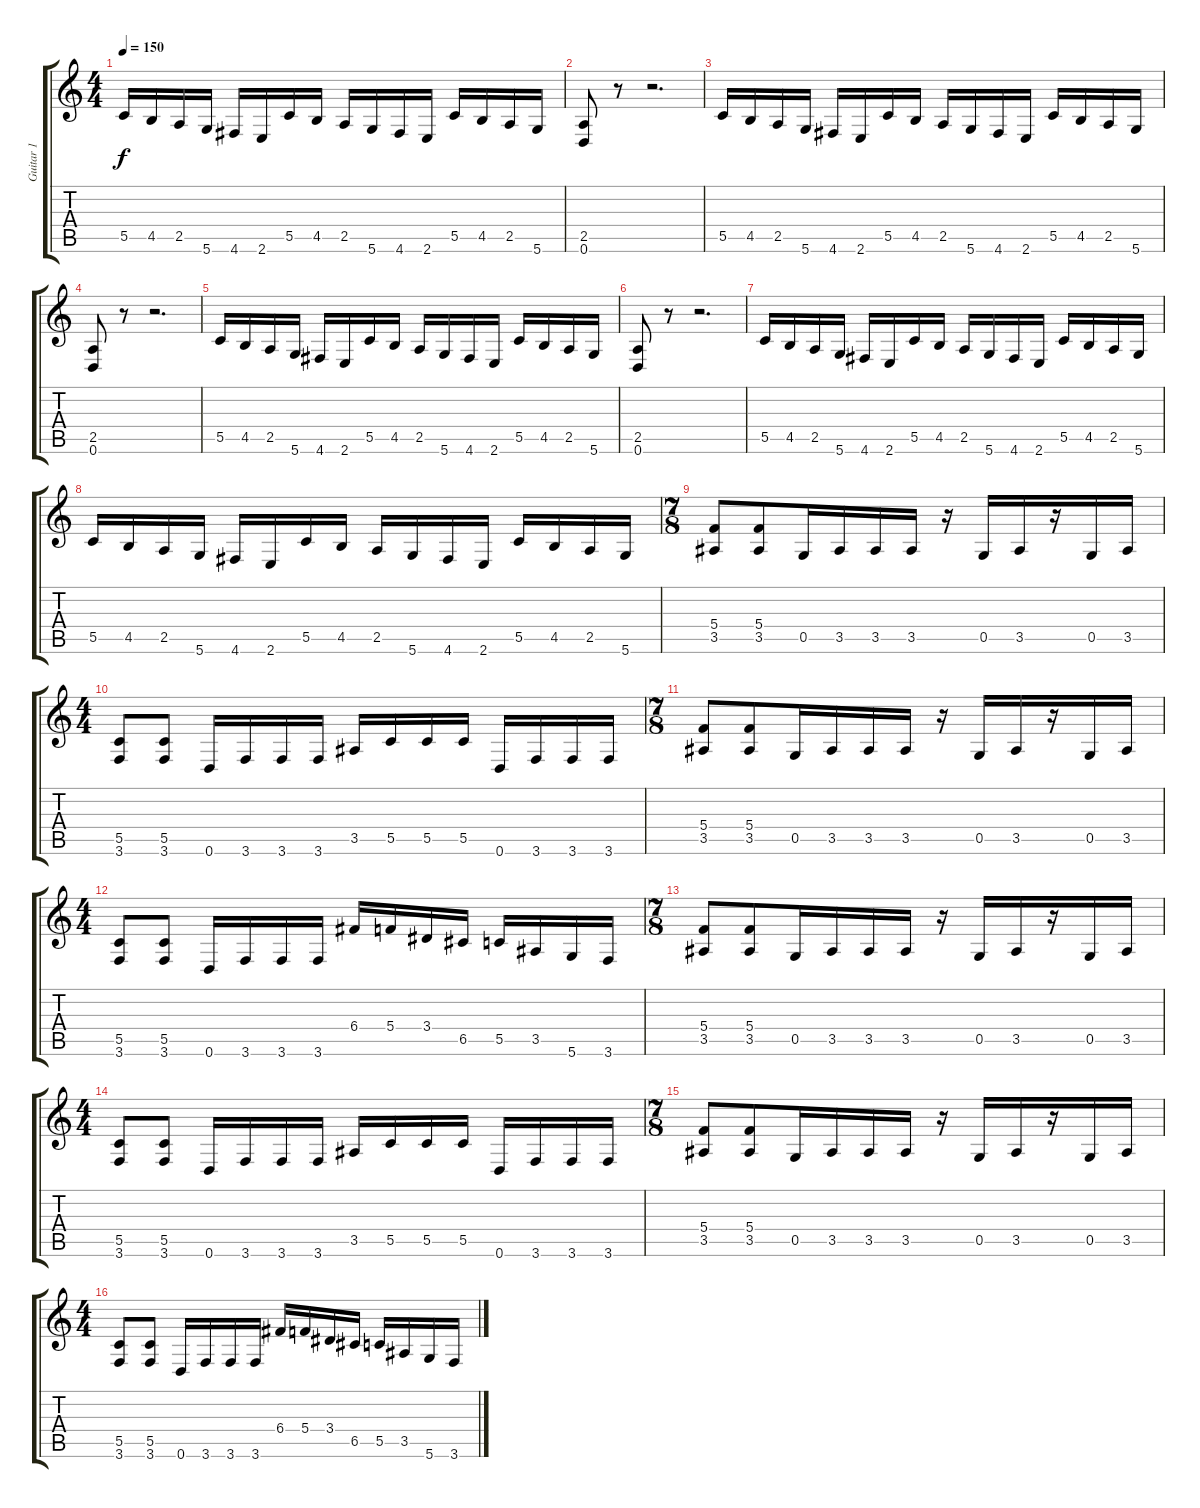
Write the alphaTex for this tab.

\track ("Guitar 1" "Guitar 1") {instrument distortionguitar}
\staff {score tabs}
\tuning (D4 A3 F3 C3 G2 D2) {hide}
\ts (4 4)
\tempo 150
\clef g2
\ks c
5.5.16{dy f instrument distortionguitar} 4.5.16 2.5.16 5.6.16 4.6.16 2.6.16 5.5.16 4.5.16 2.5.16 5.6.16 4.6.16 2.6.16 5.5.16 4.5.16 2.5.16 5.6.16 |
(2.5 0.6).8 r.8 r.2{d} |
5.5.16 4.5.16 2.5.16 5.6.16 4.6.16 2.6.16 5.5.16 4.5.16 2.5.16 5.6.16 4.6.16 2.6.16 5.5.16 4.5.16 2.5.16 5.6.16 |
(2.5 0.6).8 r.8 r.2{d} |
5.5.16 4.5.16 2.5.16 5.6.16 4.6.16 2.6.16 5.5.16 4.5.16 2.5.16 5.6.16 4.6.16 2.6.16 5.5.16 4.5.16 2.5.16 5.6.16 |
(2.5 0.6).8 r.8 r.2{d} |
5.5.16 4.5.16 2.5.16 5.6.16 4.6.16 2.6.16 5.5.16 4.5.16 2.5.16 5.6.16 4.6.16 2.6.16 5.5.16 4.5.16 2.5.16 5.6.16 |
5.5.16 4.5.16 2.5.16 5.6.16 4.6.16 2.6.16 5.5.16 4.5.16 2.5.16 5.6.16 4.6.16 2.6.16 5.5.16 4.5.16 2.5.16 5.6.16 |
\ts (7 8)
(5.4 3.5).8 (5.4 3.5).8 0.5.16 3.5.16 3.5.16 3.5.16 r.16 0.5.16 3.5.16 r.16 0.5.16 3.5.16 |
\ts (4 4)
(5.5 3.6).8 (5.5 3.6).8 0.6.16 3.6.16 3.6.16 3.6.16 3.5.16 5.5.16 5.5.16 5.5.16 0.6.16 3.6.16 3.6.16 3.6.16 |
\ts (7 8)
(5.4 3.5).8 (5.4 3.5).8 0.5.16 3.5.16 3.5.16 3.5.16 r.16 0.5.16 3.5.16 r.16 0.5.16 3.5.16 |
\ts (4 4)
(5.5 3.6).8 (5.5 3.6).8 0.6.16 3.6.16 3.6.16 3.6.16 6.4.16 5.4.16 3.4.16 6.5.16 5.5.16 3.5.16 5.6.16 3.6.16 |
\ts (7 8)
(5.4 3.5).8 (5.4 3.5).8 0.5.16 3.5.16 3.5.16 3.5.16 r.16 0.5.16 3.5.16 r.16 0.5.16 3.5.16 |
\ts (4 4)
(5.5 3.6).8 (5.5 3.6).8 0.6.16 3.6.16 3.6.16 3.6.16 3.5.16 5.5.16 5.5.16 5.5.16 0.6.16 3.6.16 3.6.16 3.6.16 |
\ts (7 8)
(5.4 3.5).8 (5.4 3.5).8 0.5.16 3.5.16 3.5.16 3.5.16 r.16 0.5.16 3.5.16 r.16 0.5.16 3.5.16 |
\ts (4 4)
(5.5 3.6).8 (5.5 3.6).8 0.6.16 3.6.16 3.6.16 3.6.16 6.4.16 5.4.16 3.4.16 6.5.16 5.5.16 3.5.16 5.6.16 3.6.16
